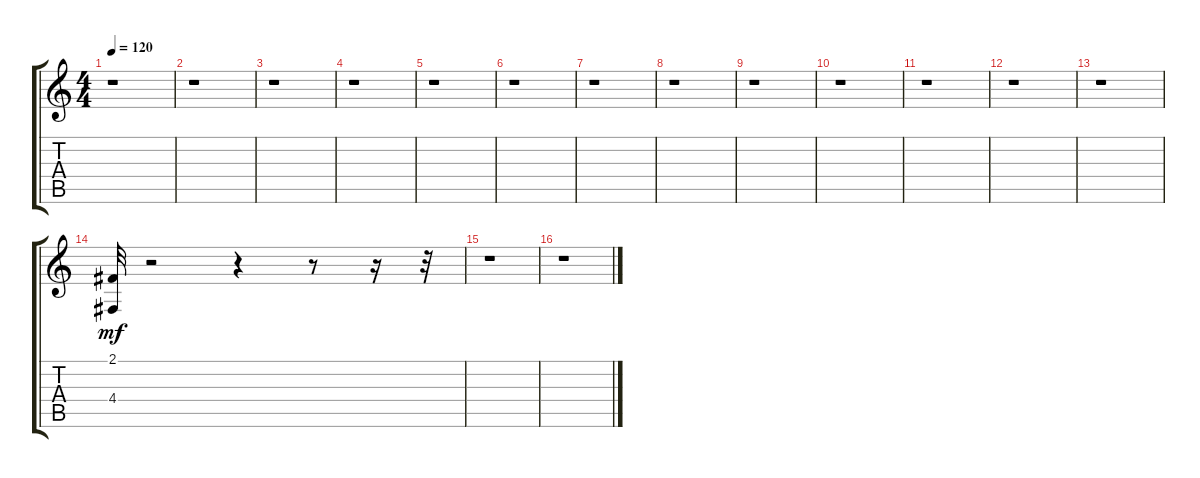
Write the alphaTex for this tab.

\track "" {instrument stringensemble2}
\staff {score tabs}
\tuning (E4 B3 G3 D3 A2 E2) {hide}
\ts (4 4)
\tempo 120
\clef g2
\ks c
r.1{dy f} |
r.1 |
r.1 |
r.1 |
r.1 |
r.1 |
r.1 |
r.1 |
r.1 |
r.1 |
r.1 |
r.1 |
r.1 |
(2.1 4.4).32{dy mf} r.2 r.4 r.8 r.16 r.32 |
r.1 |
r.1
